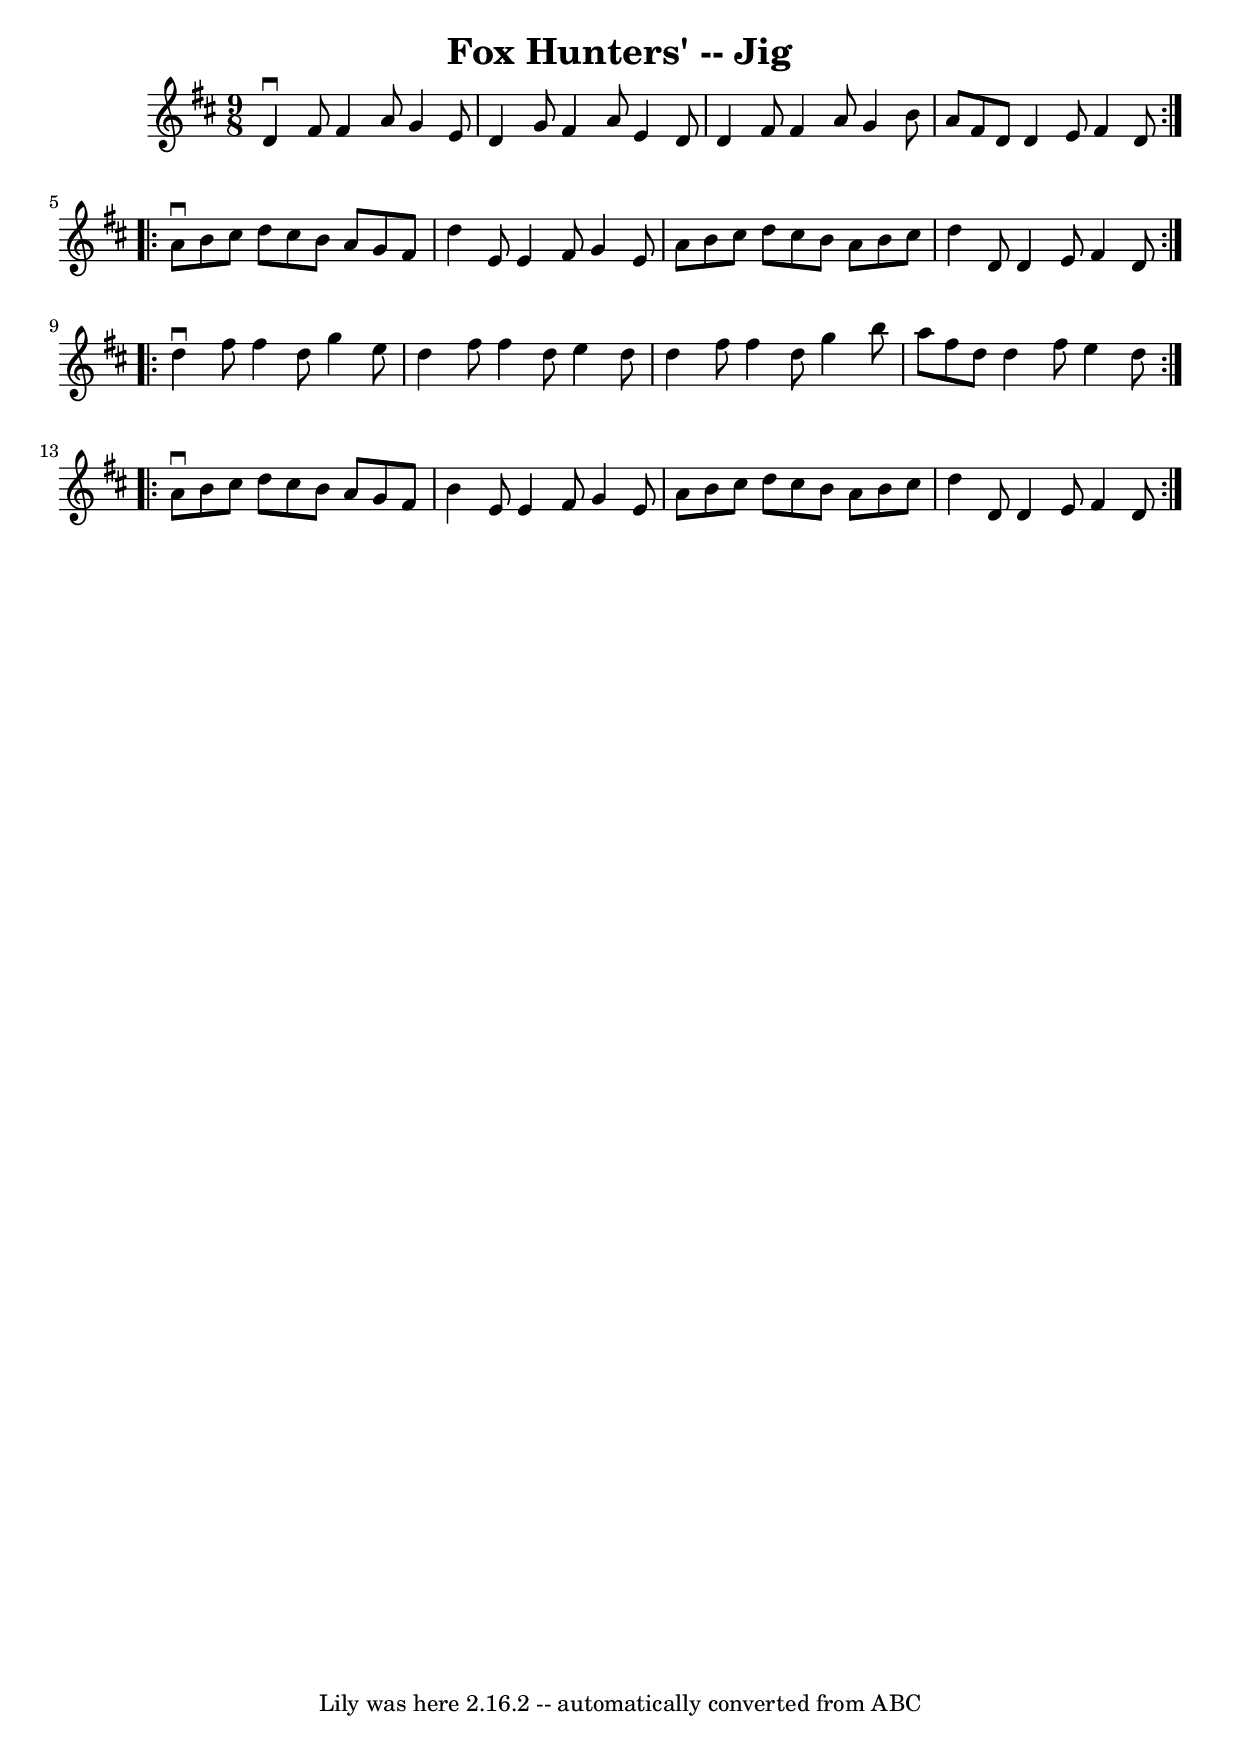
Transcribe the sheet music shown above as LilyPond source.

\version "2.7.40"
\include "Mammoth.ily"
\header {
	%% book = "Ryan's Mammoth Collection"
	crossRefNumber = "1"
	footnotes = "\\\\86 442"
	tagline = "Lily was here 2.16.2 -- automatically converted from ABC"
	title = "Fox Hunters' -- Jig"
}
voicedefault =  {


\repeat volta 2 {
\time 9/8 
\key d \major d'4^\downbow fis'8 fis'4 a'8 g'4 e'8   
 |
 d'4 g'8 fis'4 a'8 e'4 d'8    |
 d'4 fis'8 
 fis'4 a'8 g'4 b'8    |
 a'8 fis'8 d'8 d'4 e'8   
 fis'4 d'8    }     \repeat volta 2 { a'8^\downbow b'8 cis''8    
d''8 cis''8 b'8 a'8 g'8 fis'8    |
 d''4 e'8 e'4   
 fis'8 g'4 e'8    |
 a'8 b'8 cis''8 d''8 cis''8    
b'8 a'8 b'8 cis''8    |
 d''4 d'8 d'4 e'8 fis'4    
d'8    }     \repeat volta 2 { d''4^\downbow fis''8 fis''4 d''8    
g''4 e''8    |
 d''4 fis''8 fis''4 d''8 e''4 d''8    
|
 d''4 fis''8 fis''4 d''8 g''4 b''8    |
 a''8  
 fis''8 d''8 d''4 fis''8 e''4 d''8    }     \repeat volta 2 {   
a'8^\downbow b'8 cis''8 d''8 cis''8 b'8 a'8 g'8 fis'8   
 |
 b'4 e'8 e'4 fis'8 g'4 e'8    |
 a'8 b'8   
 cis''8 d''8 cis''8 b'8 a'8 b'8 cis''8    |
 d''4    
d'8 d'4 e'8 fis'4 d'8    }   
}

\score{
    <<

	\context Staff="default"
	{
	    \voicedefault 
	}

    >>
	\layout {
	}
	\midi {}
}
